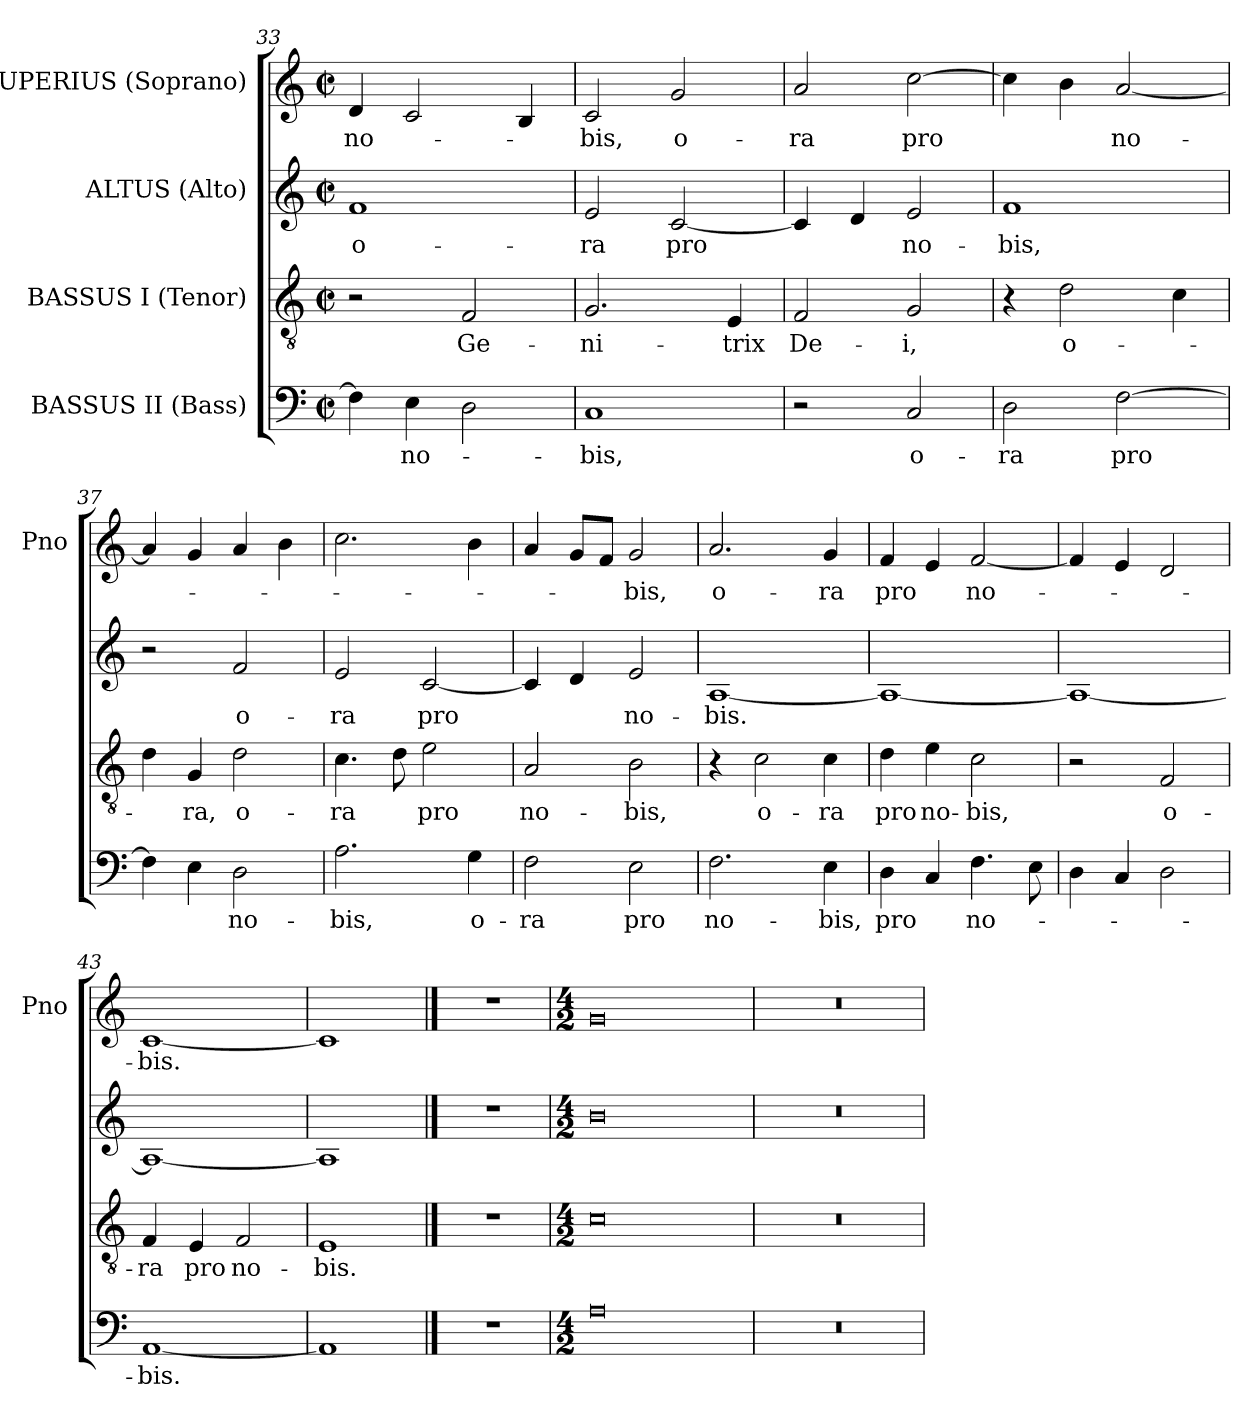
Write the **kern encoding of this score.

**kern	**text	**kern	**text	**kern	**text	**kern	**text
*part4	*part4	*part3	*part3	*part2	*part2	*part1	*part1
*staff4	*staff4	*staff3	*staff3	*staff2	*staff2	*staff1	*staff1
*I"BASSUS II (Bass)	*	*I"BASSUS I (Tenor)	*	*I"ALTUS (Alto)	*	*I"SUPERIUS (Soprano)	*
*	*	*	*	*	*	*I'Pno	*
*clefF4	*	*clefGv2	*	*clefG2	*	*clefG2	*
*k[]	*	*k[]	*	*k[]	*	*k[]	*
*C:	*	*C:	*	*C:	*	*C:	*
*M2/2	*	*M2/2	*	*M2/2	*	*M2/2	*
*met(c|)	*	*met(c|)	*	*met(c|)	*	*met(c|)	*
=33	=33	=33	=33	=33	=33	=33	=33
4F\]	.	2r	.	1f	o-	4d/	no-
4E\	no-	.	.	.	.	2c/	.
2D\	.	2F/	Ge-	.	.	.	.
.	.	.	.	.	.	4B/	.
=34	=34	=34	=34	=34	=34	=34	=34
1C	-bis,	2.G/	-ni-	2e/	-ra	2c/	-bis,
.	.	.	.	[2c/	pro	2g/	o-
.	.	4E/	-trix	.	.	.	.
=35	=35	=35	=35	=35	=35	=35	=35
2r	.	2F/	De-	4c/]	.	2a/	-ra
.	.	.	.	4d/	.	.	.
2C/	o-	2G/	-i,	2e/	no-	[2cc\	pro
=36	=36	=36	=36	=36	=36	=36	=36
2D\	-ra	4r	.	1f	-bis,	4cc\]	.
.	.	2d\	o-	.	.	4b\	.
[2F\	pro	.	.	.	.	[2a/	no-
.	.	4c\	.	.	.	.	.
!!LO:LB:g=z
=37	=37	=37	=37	=37	=37	=37	=37
4F\]	.	4d\	-­	2r	.	4a/]	.
4E\	.	4G/	ra,	.	.	4g/	.
2D\	no-	2d\	o-	2f/	o-	4a/	.
.	.	.	.	.	.	4b\	.
=38	=38	=38	=38	=38	=38	=38	=38
2.A\	-bis,	4.c\	-ra	2e/	-ra	2.cc\	.
.	.	8d\	.	.	.	.	.
.	.	2e\	pro	[2c/	pro	.	.
4G\	o-	.	.	.	.	4b\	.
=39	=39	=39	=39	=39	=39	=39	=39
2F\	-ra	2A/	no-	4c/]	.	4a/	.
.	.	.	.	4d/	.	8g/L	.
.	.	.	.	.	.	8f/J	.
2E\	pro	2B\	-bis,	2e/	no-	2g/	-bis,
=40	=40	=40	=40	=40	=40	=40	=40
2.F\	no-	4r	.	[1A	-bis.	2.a/	o-
.	.	2c\	o-	.	.	.	.
4E\	-bis,	4c\	-ra	.	.	4g/	-ra
=41	=41	=41	=41	=41	=41	=41	=41
4D\	pro	4d\	pro	1A_	.	4f/	pro
4C/	.	4e\	no-	.	.	4e/	.
4.F\	no-	2c\	-bis,	.	.	[2f/	no-
8E\	.	.	.	.	.	.	.
=42	=42	=42	=42	=42	=42	=42	=42
4D\	.	2r	.	1A_	.	4f/]	.
4C/	.	.	.	.	.	4e/	.
2D\	.	2F/	o-	.	.	2d/	.
=43	=43	=43	=43	=43	=43	=43	=43
[1AA	-bis.	4F/	-ra	1A_	.	[1c	-bis.
.	.	4E/	pro	.	.	.	.
.	.	2F/	no-	.	.	.	.
=44	=44	=44	=44	=44	=44	=44	=44
1AA]	.	1E	-bis.	1A]	.	1c]	.
!!LO:PB:g=z
==45	==45	==45	==45	==45	==45	==45	==45
1r	.	1r	.	1r	.	1r	.
=46	=46	=46	=46	=46	=46	=46	=46
*M4/2	*	*M4/2	*	*M4/2	*	*M4/2	*
0A	.	0c	.	0b	.	0g	.
!!LO:LB:g=z
=47	=47	=47	=47	=47	=47	=47	=47
0r	.	0r	.	0r	.	0r	.
=	=	=	=	=	=	=	=
*-	*-	*-	*-	*-	*-	*-	*-
